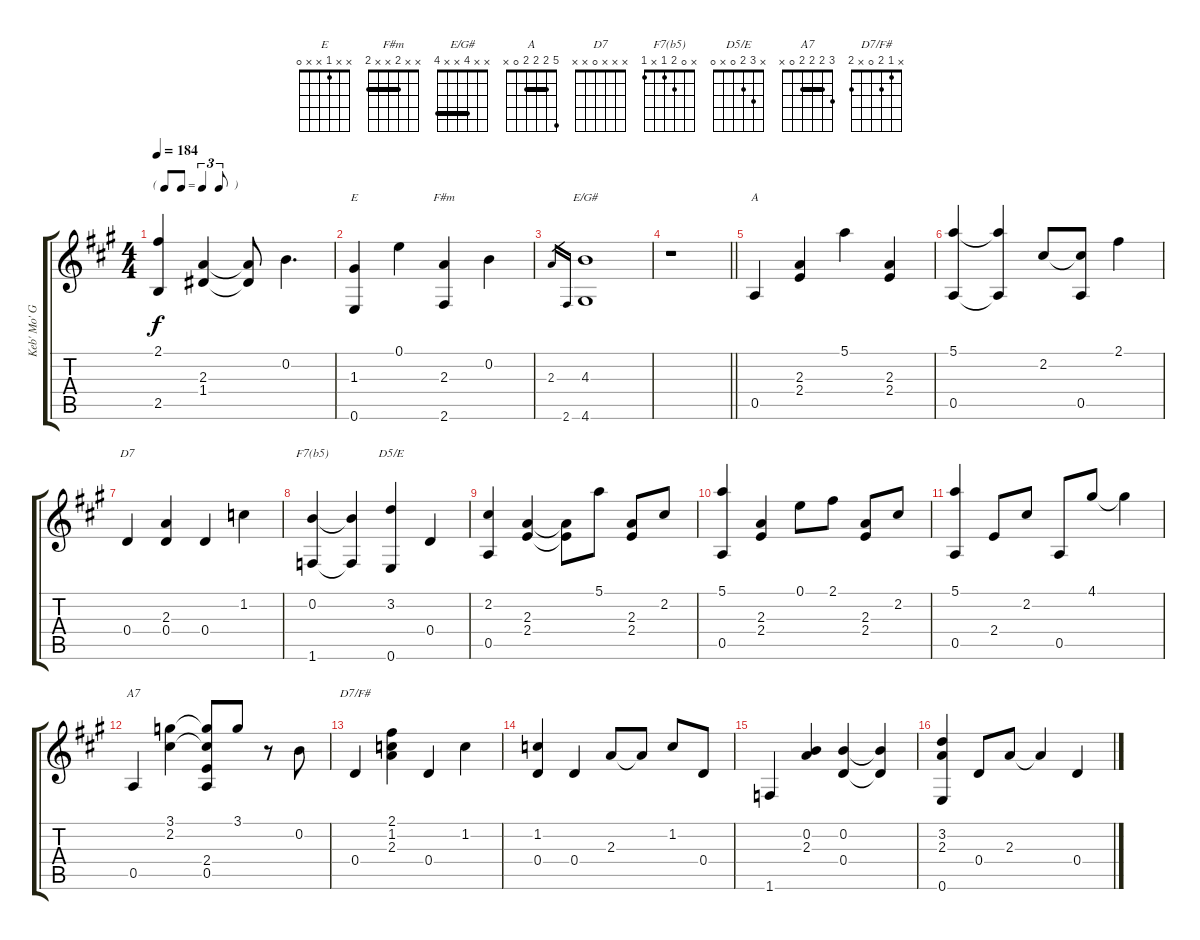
\track ("Keb' Mo' Guitar" "Keb' Mo' G") {instrument acousticguitarsteel}
\staff {score tabs}
\tuning (E4 B3 G3 D3 A2 E2) {hide}
\chord ("E" x x 1 x x 0)
\chord ("F#m" x x 2 x x 2) {barre 2}
\chord ("E/G#" x x 4 x x 4) {barre 4}
\chord ("A" 5 2 2 2 0 x) {barre 2}
\chord ("D7" x x x 0 x x)
\chord ("F7(b5)" x 0 2 1 x 1)
\chord ("D5/E" x 3 2 0 x 0)
\chord ("A7" 3 2 2 2 0 x) {barre 2}
\chord ("D7/F#" x 1 2 0 x 2)
\ts (4 4)
\tf triplet8th
\tempo 184
\clef g2
\ks a
(2.1 2.5).4{dy f} (2.3 1.4).4 (2.3{t} 1.4{t}).8 0.2.4{d} |
(1.3 0.6).4{ch "E"} 0.1.4 (2.3 2.6).4{ch "F#m"} 0.2.4 |
2.3.16{gr} 2.6.16{gr} (4.3 4.6).1{ch "E/G#"} |
\barLineRight lightlight
r.1 |
0.5.4{ch "A"} (2.3 2.4).4 5.1.4 (2.3 2.4).4 |
(5.1 0.5).4 (5.1{t} 0.5{t}).4 2.2.8 (2.2{t} 0.5).8 2.1.4 |
0.4.4{ch "D7"} (2.3 0.4).4 0.4.4 1.2.4 |
(0.2 1.6).4{ch "F7(b5)"} (0.2{t} 1.6{t}).4 (3.2 0.6).4{ch "D5/E"} 0.4.4 |
(2.2 0.5).4 (2.3 2.4).4 (2.3{t} 2.4{t}).8 5.1.8 (2.3 2.4).8 2.2.8 |
(5.1 0.5).4 (2.3 2.4).4 0.1.8 2.1.8 (2.3 2.4).8 2.2.8 |
(5.1 0.5).4 2.4.8 2.2.8 0.5.8 4.1.8 4.1{t}.4 |
0.5.4{ch "A7"} (3.1 2.2).4 (3.1{t} 2.2{t} 2.4 0.5).8 3.1.8 r.8 0.2.8 |
0.4.4{ch "D7/F#"} (2.1 1.2 2.3).4 0.4.4 1.2.4 |
(1.2 0.4).4 0.4.4 2.3.8 2.3{t}.8 1.2.8 0.4.8 |
1.6.4 (0.2 2.3).4 (0.2 0.4).4 (0.2{t} 0.4{t}).4 |
(3.2 2.3 0.6).4 0.4.8 2.3.8 2.3{t}.4 0.4.4
